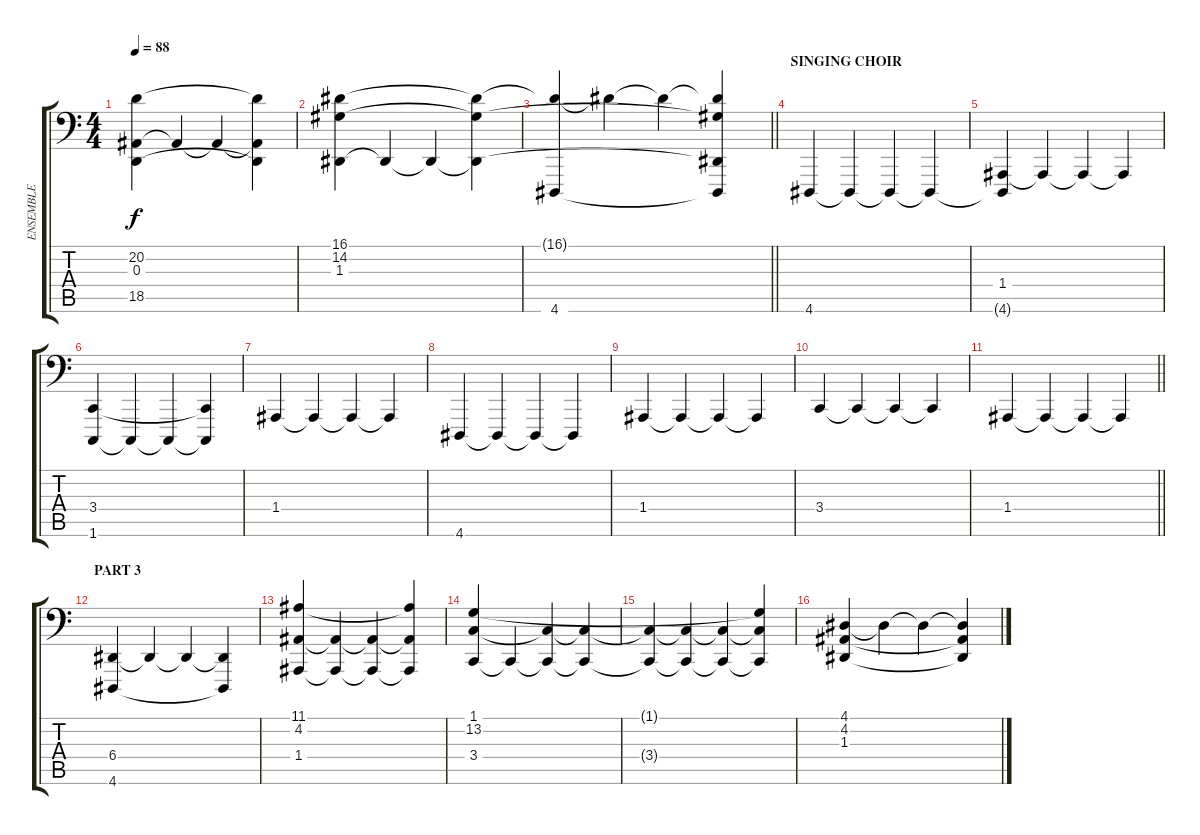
\track ("ENSEMBLE" "ENSEMBLE") {instrument stringensemble1}
\staff {score tabs}
\tuning (B2 Gb2 D2 A1 E1 B0) {hide}
\ts (4 4)
\tempo 88
\clef f4
\ks c
(20.2 0.3 18.5).4{dy f} 18.5{t}.4 18.5{t}.4 (20.2{t} 0.3{t} 18.5{t}).4 |
(16.1 14.2 1.3).4 1.3{t}.4 1.3{t}.4 (16.1{t} 14.2{t} 1.3{t}).4 |
\barLineRight lightlight
(16.1{t} 4.6).4 16.1{t}.4 16.1{t}.4 (16.1{t} 14.2{t} 1.3{t} 4.6{t}).4 |
\section ("" "SINGING CHOIR")
4.6.4 4.6{t}.4 4.6{t}.4 4.6{t}.4 |
(1.4 4.6{t}).4 1.4{t}.4 1.4{t}.4 1.4{t}.4 |
(3.4 1.6).4 1.6{t}.4 1.6{t}.4 (3.4{t} 1.6{t}).4 |
1.4.4 1.4{t}.4 1.4{t}.4 1.4{t}.4 |
4.6.4 4.6{t}.4 4.6{t}.4 4.6{t}.4 |
1.4.4 1.4{t}.4 1.4{t}.4 1.4{t}.4 |
3.4.4 3.4{t}.4 3.4{t}.4 3.4{t}.4 |
\barLineRight lightlight
1.4.4 1.4{t}.4 1.4{t}.4 1.4{t}.4 |
\section ("" "PART 3")
(6.4 4.6).4 6.4{t}.4 6.4{t}.4 (6.4{t} 4.6{t}).4 |
(11.1 4.2 1.4).4 (4.2{t} 1.4{t}).4 (4.2{t} 1.4{t}).4 (11.1{t} 4.2{t} 1.4{t}).4 |
(1.1 13.2 3.4).4 3.4{t}.4 (1.1{t} 3.4{t}).4 (1.1{t} 3.4{t}).4 |
(1.1{t} 3.4{t}).4 (1.1{t} 3.4{t}).4 (1.1{t} 3.4{t}).4 (1.1{t} 13.2{t} 3.4{t}).4 |
(4.1 4.2 1.3).4 4.1{t}.4 4.1{t}.4 (4.1{t} 4.2{t} 1.3{t}).4
